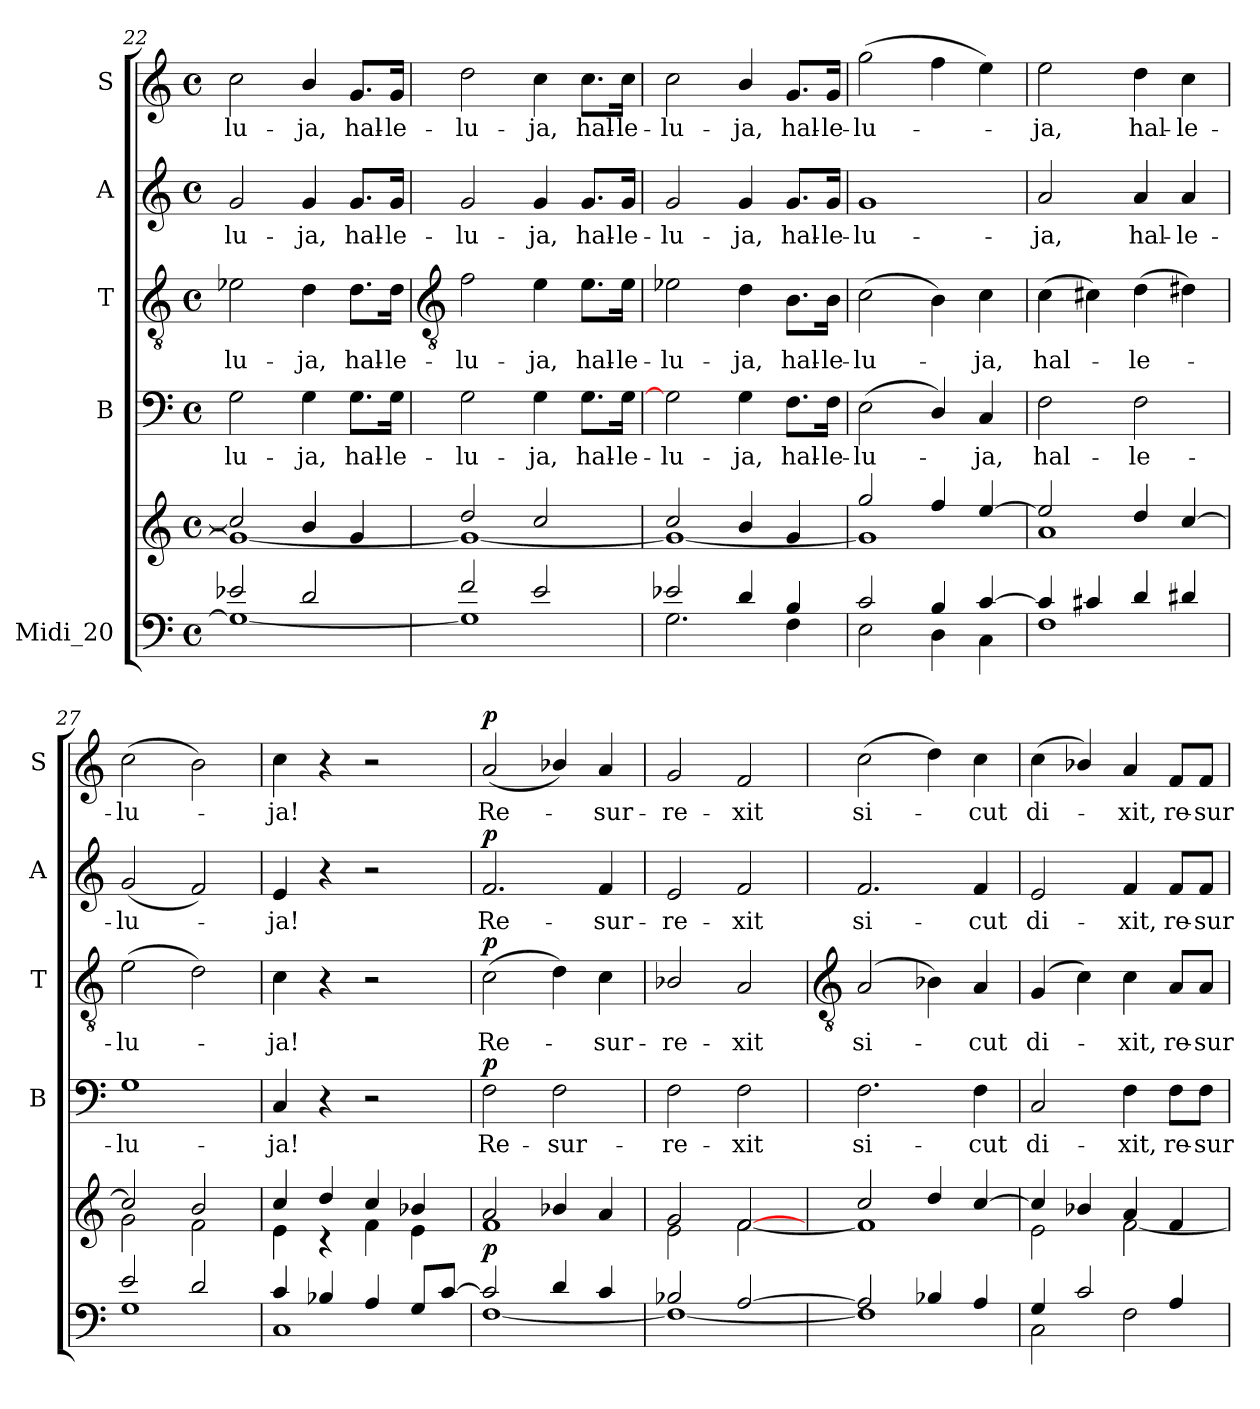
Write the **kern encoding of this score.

**kern	**kern	**dynam	**kern	**text	**dynam	**kern	**text	**dynam	**kern	**text	**dynam	**kern	**text	**dynam
*part5	*part5	*part5	*part4	*part4	*part4	*part3	*part3	*part3	*part2	*part2	*part2	*part1	*part1	*part1
*staff6	*staff5	*staff5/6	*staff4	*staff4	*staff4	*staff3	*staff3	*staff3	*staff2	*staff2	*staff2	*staff1	*staff1	*staff1
*I"Midi_20	*	*	*I"B	*	*	*I"T	*	*	*I"A	*	*	*I"S	*	*
*	*	*	*I'B	*	*	*I'T	*	*	*I'A	*	*	*I'S	*	*
*clefF4	*clefG2	*	*clefF4	*	*	*clefGv2	*	*	*clefG2	*	*	*clefG2	*	*
*k[]	*k[]	*	*k[]	*	*	*k[]	*	*	*k[]	*	*	*k[]	*	*
*C:	*C:	*	*C:	*	*	*C:	*	*	*C:	*	*	*C:	*	*
*M4/4	*M4/4	*	*M4/4	*	*	*M4/4	*	*	*M4/4	*	*	*M4/4	*	*
*met(c)	*met(c)	*	*met(c)	*	*	*met(c)	*	*	*met(c)	*	*	*met(c)	*	*
=22	=22	=22	=22	=22	=22	=22	=22	=22	=22	=22	=22	=22	=22	=22
*^	*^	*	*	*	*	*	*	*	*	*	*	*	*	*
!	!	!	!	!	!	!LO:LY:b	!	!	!LO:LY:b	!	!	!LO:LY:b	!	!	!LO:LY:b	!
2e-X/	1G\_	2cc/]	1g\_	.	2G	-lu-	.	2e-X	-lu-	.	2g	-lu-	.	2cc	-lu-	.
!	!	!	!	!	!	!LO:LY:b	!	!	!LO:LY:b	!	!	!LO:LY:b	!	!	!LO:LY:b	!
2d/	.	4b/	.	.	4G	-ja,	.	4d	-ja,	.	4g	-ja,	.	4b/	-ja,	.
!	!	!	!	!	!	!LO:LY:b	!	!	!LO:LY:b	!	!	!LO:LY:b	!	!	!LO:LY:b	!
.	.	4g/	.	.	8.G\L	hal-	.	8.d\L	hal-	.	8.g/L	hal-	.	8.g/L	hal-	.
!	!	!	!	!	!	!LO:LY:b	!	!	!LO:LY:b	!	!	!LO:LY:b	!	!	!LO:LY:b	!
.	.	.	.	.	16G\Jk	-le-	.	16d\Jk	-le-	.	16g/Jk	-le-	.	16g/Jk	-le-	.
!!LO:LB:g=z
=23	=23	=23	=23	=23	=23	=23	=23	=23	=23	=23	=23	=23	=23	=23	=23	=23
*	*	*	*	*	*	*	*	*clefGv2	*	*	*	*	*	*	*	*
!	!	!	!	!	!	!LO:LY:b	!	!	!LO:LY:b	!	!	!LO:LY:b	!	!	!LO:LY:b	!
2f/	1G\]	2dd/	1g\_	.	2G	-lu-	.	2f	-lu-	.	2g	-lu-	.	2dd	-lu-	.
!	!	!	!	!	!	!LO:LY:b	!	!	!LO:LY:b	!	!	!LO:LY:b	!	!	!LO:LY:b	!
2e/	.	2cc/	.	.	4G	-ja,	.	4e	-ja,	.	4g	-ja,	.	4cc	-ja,	.
!	!	!	!	!	!	!LO:LY:b	!	!	!LO:LY:b	!	!	!LO:LY:b	!	!	!LO:LY:b	!
.	.	.	.	.	8.G\L	hal-	.	8.e\L	hal-	.	8.g/L	hal-	.	8.cc\L	hal-	.
!	!	!	!	!	!	!LO:LY:b	!	!	!LO:LY:b	!	!	!LO:LY:b	!	!	!LO:LY:b	!
.	.	.	.	.	16G\Jk	-le-	.	16e\Jk	-le-	.	16g/Jk	-le-	.	16cc\Jk	-le-	.
=24	=24	=24	=24	=24	=24	=24	=24	=24	=24	=24	=24	=24	=24	=24	=24	=24
!	!	!	!	!	!	!LO:LY:b	!	!	!LO:LY:b	!	!	!LO:LY:b	!	!	!LO:LY:b	!
2e-X/	2.G\	2cc/	1g\_	.	2G]	-lu-	.	2e-X	-lu-	.	2g	-lu-	.	2cc	-lu-	.
!	!	!	!	!	!	!LO:LY:b	!	!	!LO:LY:b	!	!	!LO:LY:b	!	!	!LO:LY:b	!
4d/	.	4b/	.	.	4G	-ja,	.	4d	-ja,	.	4g	-ja,	.	4b/	-ja,	.
!	!	!	!	!	!	!LO:LY:b	!	!	!LO:LY:b	!	!	!LO:LY:b	!	!	!LO:LY:b	!
4B/	4F\	4g/	.	.	8.F\L	hal-	.	8.B\L	hal-	.	8.g/L	hal-	.	8.g/L	hal-	.
!	!	!	!	!	!	!LO:LY:b	!	!	!LO:LY:b	!	!	!LO:LY:b	!	!	!LO:LY:b	!
.	.	.	.	.	16F\Jk	-le-	.	16B\Jk	-le-	.	16g/Jk	-le-	.	16g/Jk	-le-	.
=25	=25	=25	=25	=25	=25	=25	=25	=25	=25	=25	=25	=25	=25	=25	=25	=25
!	!	!	!	!	!	!LO:LY:b	!	!	!LO:LY:b	!	!	!LO:LY:b	!	!	!LO:LY:b	!
2c/	2E\	2gg/	1g\]	.	(<2E	-lu-	.	(>2c	-lu-	.	1g	-lu-	.	(>2gg	-lu-	.
4B/	4D\	4ff/	.	.	4D/)	.	.	4B)	.	.	.	.	.	4ff	.	.
!	!	!	!	!	!	!LO:LY:b	!	!	!LO:LY:b	!	!	!	!	!	!	!
[4c/	4C\	[4ee/	.	.	4C	ja,	.	4c	ja,	.	.	.	.	4ee)	.	.
=26	=26	=26	=26	=26	=26	=26	=26	=26	=26	=26	=26	=26	=26	=26	=26	=26
!	!	!	!	!	!	!LO:LY:b	!	!	!LO:LY:b	!	!	!LO:LY:b	!	!	!LO:LY:b	!
4c/]	1F\	2ee/]	1a\	.	2F	hal-	.	(>4c	hal-	.	2a	-ja,	.	2ee	ja,	.
4c#X/	.	.	.	.	.	.	.	4c#X)	.	.	.	.	.	.	.	.
!	!	!	!	!	!	!LO:LY:b	!	!	!LO:LY:b	!	!	!LO:LY:b	!	!	!LO:LY:b	!
4d/	.	4dd/	.	.	2F	-le-	.	(>4d	le-	.	4a	hal-	.	4dd	hal-	.
!	!	!	!	!	!	!	!	!	!	!	!	!LO:LY:b	!	!	!LO:LY:b	!
4d#X/	.	[4cc/	.	.	.	.	.	4d#X)	.	.	4a	-le-	.	4cc	-le-	.
=27	=27	=27	=27	=27	=27	=27	=27	=27	=27	=27	=27	=27	=27	=27	=27	=27
!	!	!	!	!	!	!LO:LY:b	!	!	!LO:LY:b	!	!	!LO:LY:b	!	!	!LO:LY:b	!
2e/	1G\	2cc/]	2g\	.	1G	-lu-	.	(>2e	lu-	.	(<2g	-lu-	.	(>2cc	-lu-	.
2d/	.	2b/	2f\	.	.	.	.	2d)	.	.	2f)	.	.	2b)	.	.
=28	=28	=28	=28	=28	=28	=28	=28	=28	=28	=28	=28	=28	=28	=28	=28	=28
!	!	!	!	!	!	!LO:LY:b	!	!	!LO:LY:b	!	!	!LO:LY:b	!	!	!LO:LY:b	!
4c/	1C\	4cc/	4e\	.	4C	-ja!	.	4c	ja!	.	4e	ja!	.	4cc	ja!	.
4B-X/	.	4dd/	4r	.	4r	.	.	4r	.	.	4r	.	.	4r	.	.
4A/	.	4cc/	4f\	.	2r	.	.	2r	.	.	2r	.	.	2r	.	.
8G/L	.	4b-X/	4e\	.	.	.	.	.	.	.	.	.	.	.	.	.
[8c/J	.	.	.	.	.	.	.	.	.	.	.	.	.	.	.	.
=29	=29	=29	=29	=29	=29	=29	=29	=29	=29	=29	=29	=29	=29	=29	=29	=29
!	!	!	!	!LO:DY:a=2	!	!LO:LY:b	!LO:DY:b	!	!LO:LY:b	!LO:DY:b	!	!LO:LY:b	!LO:DY:b	!	!LO:LY:b	!LO:DY:b
2c/]	[1F\	2a/	1f\	p	2F	Re-	p	(>2c	Re-	p	2.f	Re-	p	(<2a	Re-	p
!	!	!	!	!	!	!LO:LY:b	!	!	!	!	!	!	!	!	!	!
4d/	.	4b-X/	.	.	2F	-sur-	.	4d)	.	.	.	.	.	4b-X/)	.	.
!	!	!	!	!	!	!	!	!	!LO:LY:b	!	!	!LO:LY:b	!	!	!LO:LY:b	!
4c/	.	4a/	.	.	.	.	.	4c	sur-	.	4f	-sur-	.	4a	sur-	.
=30	=30	=30	=30	=30	=30	=30	=30	=30	=30	=30	=30	=30	=30	=30	=30	=30
!	!	!	!	!	!	!LO:LY:b	!	!	!LO:LY:b	!	!	!LO:LY:b	!	!	!LO:LY:b	!
2B-X/	1F\_	2g/	2e\	.	2F	-re-	.	2B-X/	-re-	.	2e	-re-	.	2g	-re-	.
!	!	!	!	!	!	!LO:LY:b	!	!	!LO:LY:b	!	!	!LO:LY:b	!	!	!LO:LY:b	!
[2A/	.	[2f/	[2f\	.	2F	-xit	.	2A	-xit	.	2f	-xit	.	2f	-xit	.
!!LO:LB:g=z
=31	=31	=31	=31	=31	=31	=31	=31	=31	=31	=31	=31	=31	=31	=31	=31	=31
*	*	*	*	*	*	*	*	*clefGv2	*	*	*	*	*	*	*	*
!	!	!	!	!	!	!LO:LY:b	!	!	!LO:LY:b	!	!	!LO:LY:b	!	!	!LO:LY:b	!
2A/]	1F\]	2cc/	1f\]	.	2.F	si-	.	(<2A	si-	.	2.f	si-	.	(>2cc	si-	.
4B-X/	.	4dd/	.	.	.	.	.	4B-X)	.	.	.	.	.	4dd)	.	.
!	!	!	!	!	!	!LO:LY:b	!	!	!LO:LY:b	!	!	!LO:LY:b	!	!	!LO:LY:b	!
4A/	.	[4cc/	.	.	4F	-cut	.	4A	cut	.	4f	-cut	.	4cc	cut	.
=32	=32	=32	=32	=32	=32	=32	=32	=32	=32	=32	=32	=32	=32	=32	=32	=32
!	!	!	!	!	!	!LO:LY:b	!	!	!LO:LY:b	!	!	!LO:LY:b	!	!	!LO:LY:b	!
4G/	2C\	4cc/]	2e\	.	2C	di-	.	(<4G	di-	.	2e	di-	.	(<4cc	di-	.
2c/	.	4b-X/	.	.	.	.	.	4c)	.	.	.	.	.	4b-X/)	.	.
!	!	!	!	!	!	!LO:LY:b	!	!	!LO:LY:b	!	!	!LO:LY:b	!	!	!LO:LY:b	!
.	2F\	4a/	[2f\	.	4F	-xit,	.	4c	xit,	.	4f	-xit,	.	4a	xit,	.
!	!	!	!	!	!	!LO:LY:b	!	!	!LO:LY:b	!	!	!LO:LY:b	!	!	!LO:LY:b	!
4A/	.	4f/	.	.	8F\L	re-	.	8A/L	re-	.	8f/L	re-	.	8f/L	re-	.
!	!	!	!	!	!	!LO:LY:b	!	!	!LO:LY:b	!	!	!LO:LY:b	!	!	!LO:LY:b	!
.	.	.	.	.	8F\J	-sur-	.	8A/J	-sur-	.	8f/J	-sur-	.	8f/J	-sur-	.
*v	*v	*	*	*	*	*	*	*	*	*	*	*	*	*	*	*
*	*v	*v	*	*	*	*	*	*	*	*	*	*	*	*	*
=	=	=	=	=	=	=	=	=	=	=	=	=	=	=
*-	*-	*-	*-	*-	*-	*-	*-	*-	*-	*-	*-	*-	*-	*-
